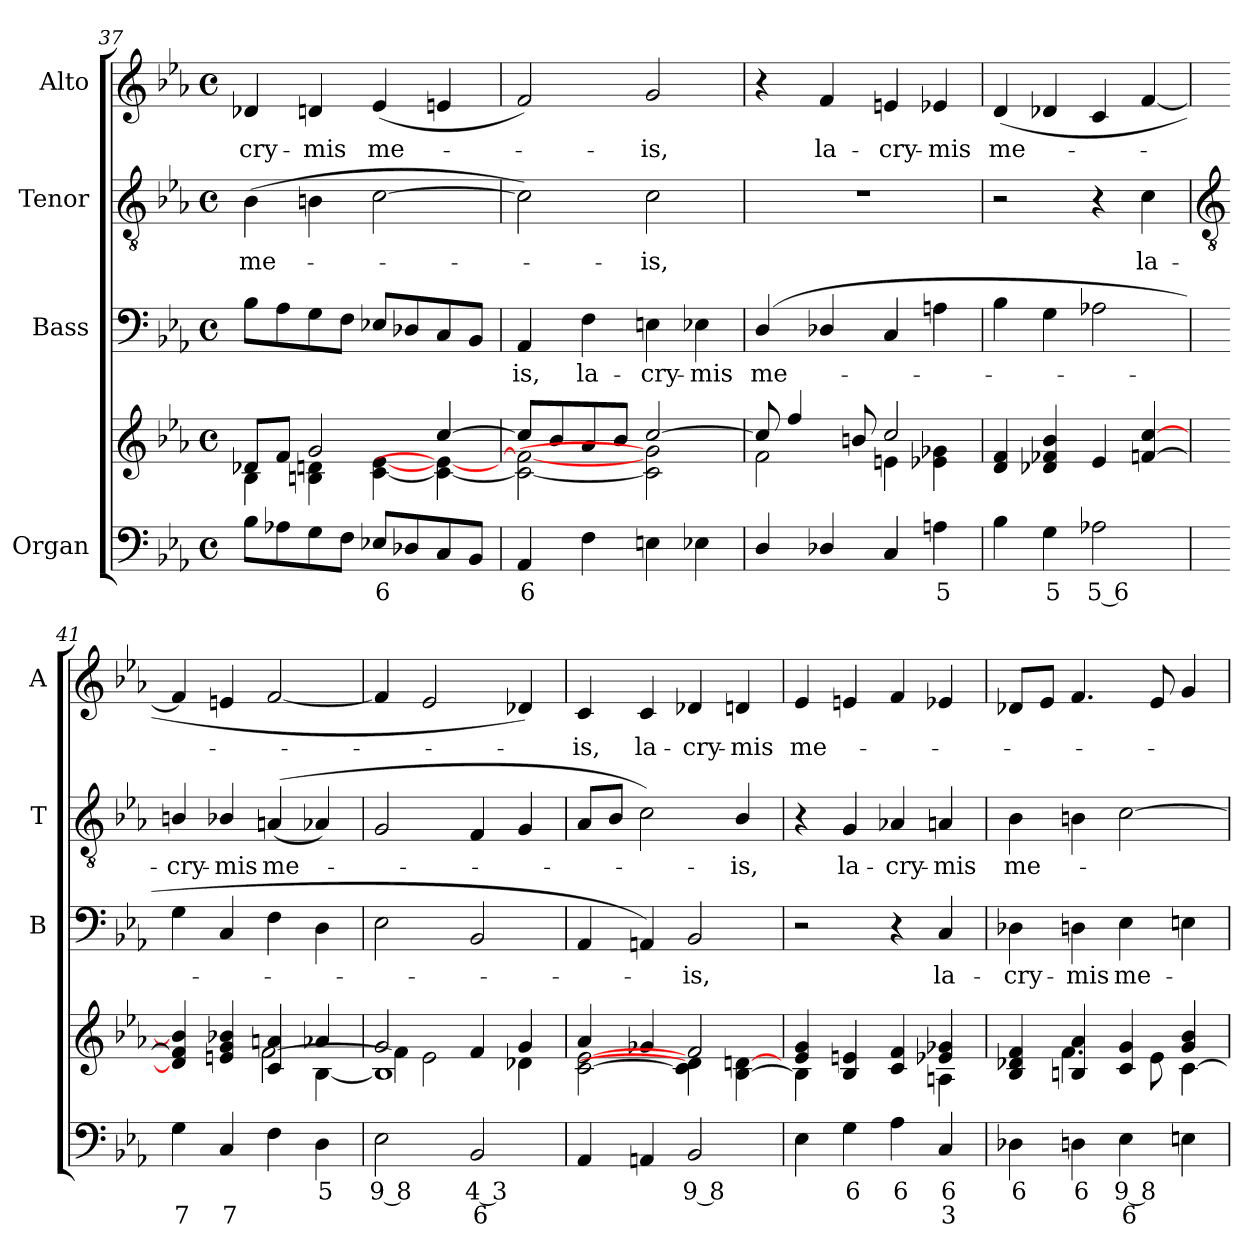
**kern	**text	**text	**kern	**kern	**text	**kern	**text	**kern	**text
*part4	*part4	*part4	*part4	*part3	*part3	*part2	*part2	*part1	*part1
*staff5	*staff5	*staff5	*staff4	*staff3	*staff3	*staff2	*staff2	*staff1	*staff1
*I"Organ	*	*	*	*I"Bass	*	*I"Tenor	*	*I"Alto	*
*	*	*	*	*I'B	*	*I'T	*	*I'A	*
*clefF4	*	*	*clefG2	*clefF4	*	*clefGv2	*	*clefG2	*
*k[b-e-a-]	*	*	*k[b-e-a-]	*k[b-e-a-]	*	*k[b-e-a-]	*	*k[b-e-a-]	*
*E-:	*	*	*E-:	*E-:	*	*E-:	*	*E-:	*
*M4/4	*	*	*M4/4	*M4/4	*	*M4/4	*	*M4/4	*
*met(c)	*	*	*met(c)	*met(c)	*	*met(c)	*	*met(c)	*
=37	=37	=37	=37	=37	=37	=37	=37	=37	=37
*	*	*	*^	*	*	*	*	*	*
!	!	!	!	!	!	!	!	!LO:LY:b	!	!LO:LY:b
8B-L	.	.	8d-X/L	4B-\	8B-L	.	(>4B-	me-	4d-X	-cry-
8A-X	.	.	8f/J	.	8A-	.	.	.	.	.
!	!	!	!	!	!	!	!	!	!	!LO:LY:b
8G	.	.	2g/	4Bn\ 4dn\	8G	.	4Bn	.	4dn	-mis
8FJ	.	.	.	.	8FJ	.	.	.	.	.
!	!LO:LY:b	!	!	!	!	!	!	!	!	!LO:LY:b
8E-XL	6	.	.	[4c\ [4e-\	8E-XL	.	[2c	.	(<4e-	me-
8D-X	.	.	.	.	8D-X	.	.	.	.	.
8C	.	.	[4cc/	4c\_ 4e\_	8C	.	.	.	4en	.
8BB-J	.	.	.	.	8BB-J	.	.	.	.	.
=38	=38	=38	=38	=38	=38	=38	=38	=38	=38	=38
!	!LO:LY:b	!	!	!	!	!LO:LY:b	!	!	!	!
4AA-	6	.	8cc/L]	2c\_ 2f\_	4AA-	is,	2c])	.	2f)	.
.	.	.	8b-/	.	.	.	.	.	.	.
!	!	!	!	!	!	!LO:LY:b	!	!	!	!
4F	.	.	8a-/	.	4F	la-	.	.	.	.
.	.	.	8b-/J	.	.	.	.	.	.	.
!	!	!	!	!	!	!LO:LY:b	!	!LO:LY:b	!	!LO:LY:b
4En	.	.	[2cc/	2c\] 2g\]	4En	-cry-	2c	is,	2g	is,
!	!	!	!	!	!	!LO:LY:b	!	!	!	!
4E-X	.	.	.	.	4E-X	-mis	.	.	.	.
=39	=39	=39	=39	=39	=39	=39	=39	=39	=39	=39
!	!	!	!	!	!	!LO:LY:b	!	!	!	!
4D/	.	.	8cc/]	2f\	(<4D/	me-	1r	.	4r	.
.	.	.	4ff/	.	.	.	.	.	.	.
!	!	!	!	!	!	!	!	!	!	!LO:LY:b
4D-X/	.	.	.	.	4D-X/	.	.	.	4f	la-
.	.	.	8bn/	.	.	.	.	.	.	.
!	!	!	!	!	!	!	!	!	!	!LO:LY:b
4C	.	.	2cc/	4en\	4C	.	.	.	4en	-cry-
!	!LO:LY:b	!	!	!	!	!	!	!	!	!LO:LY:b
4An	5	.	.	4e-X\ 4g-X\	4An	.	.	.	4e-X	-mis
=40	=40	=40	=40	=40	=40	=40	=40	=40	=40	=40
!	!	!	!	!	!	!	!	!	!	!LO:LY:b
4B-	.	.	4d/ 4f/	1ryy	4B-	.	2r	.	(<4d	me-
!	!LO:LY:b	!	!	!	!	!	!	!	!	!
4G	5	.	4d-X/ 4f-X/ 4b-/	.	4G	.	.	.	4d-X	.
!	!LO:LY:b	!	!	!	!	!	!	!	!	!
2A-X	5 6	.	4e-/	.	2A-X	.	4r	.	4c	.
!	!	!	!	!	!	!	!	!LO:LY:b	!	!
.	.	.	[4fn/ [4cc/	.	.	.	4c	la-	[4f	.
*	*	*	*v	*v	*	*	*	*	*	*
!!LO:LB:g=z
=41	=41	=41	=41	=41	=41	=41	=41	=41	=41
*	*	*	*	*	*	*clefGv2	*	*	*
!	!	!LO:LY:b	!	!	!	!	!LO:LY:b	!	!
*	*	*	*^	*	*	*	*	*	*
*	*	*	*	*^	*	*	*	*	*	*
4G	.	7	4d/] 4f/] 4b/]	2ryy	2ryy	4G	.	4Bn/	-cry-	4f]	.
!	!	!LO:LY:b	!	!	!	!	!	!	!LO:LY:b	!	!
4C	.	7	4en/ 4g/ 4b-X/	.	.	4C	.	4B-X/	-mis	4en	.
!	!	!	!	!	!	!	!	!	!LO:LY:b	!	!
4F	.	.	4c/ 4an/	4ryy	[2f\	4F	.	(<(<4An	me-	[2f	.
!	!LO:LY:b	!	!	!	!	!	!	!	!	!	!
4D	5	.	4a-X/	[4B-\	.	4D	.	4A-X)	.	.	.
=42	=42	=42	=42	=42	=42	=42	=42	=42	=42	=42	=42
!	!LO:LY:b	!	!	!	!	!	!	!	!	!	!
2E-	9 8	.	2g/	1B-\]	4f\]	2E-	.	2G	.	4f]	.
.	.	.	.	.	2e-\	.	.	.	.	2e-	.
!	!LO:LY:b	!LO:LY:b	!	!	!	!	!	!	!	!	!
2BB-	4 3	6	4f/	.	.	2BB-	.	4F	.	.	.
.	.	.	4g/	.	4d-X\	.	.	4G	.	4d-X)	.
=43	=43	=43	=43	=43	=43	=43	=43	=43	=43	=43	=43
!	!	!	!	!	!	!	!	!	!	!	!LO:LY:b
4AA-	.	.	4a-/	2.ryy	[2c\ [2e-\	4AA-	.	8A-L	.	4c	is,
.	.	.	.	.	.	.	.	8B-J	.	.	.
!	!	!	!	!	!	!	!	!	!	!	!LO:LY:b
4AAn	.	.	4g-X/	.	.	4AAn)	.	2c)	.	4c	la-
!	!LO:LY:b	!	!	!	!	!	!LO:LY:b	!	!	!	!LO:LY:b
2BB-	9 8	.	2f/	.	4c\] 4d-\]	2BB-	is,	.	.	4d-X	-cry-
!	!	!	!	!	!	!	!	!	!LO:LY:b	!	!LO:LY:b
.	.	.	.	4ryy	[4B-\ [4dn\	.	.	4B-/	is,	4dn	-mis
=44	=44	=44	=44	=44	=44	=44	=44	=44	=44	=44	=44
!	!	!	!	!	!	!	!	!	!	!	!LO:LY:b
4E-	.	.	4e-/ 4g/	2.ryy	4B-\]	2r	.	4r	.	4e-	me-
!	!LO:LY:b	!	!	!	!	!	!	!	!LO:LY:b	!	!
4G	6	.	4B-/ 4en/	.	4ryy	.	.	4G	la-	4en	.
!	!LO:LY:b	!	!	!	!	!	!	!	!LO:LY:b	!	!
4A-	6	.	4c/ 4f/	.	4ryy	4r	.	4A-X	-cry-	4f	.
!	!LO:LY:b	!LO:LY:b	!	!	!	!	!LO:LY:b	!	!LO:LY:b	!	!
4C	6	3	4e-X/ 4g-X/	4ryy	4An\	4C	la-	4An	-mis	4e-X	.
=45	=45	=45	=45	=45	=45	=45	=45	=45	=45	=45	=45
!	!LO:LY:b	!	!	!	!	!	!LO:LY:b	!	!LO:LY:b	!	!
4D-X	6	.	4B-/ 4d-X/ 4f/	1ryy	4ryy	4D-X	-cry-	4B-	me-	8d-XL	.
.	.	.	.	.	.	.	.	.	.	8e-J	.
!	!LO:LY:b	!	!	!	!	!	!LO:LY:b	!	!	!	!
4Dn	6	.	4Bn/ 4a-/	.	4.f\	4Dn	-mis	4Bn	.	4.f	.
!	!LO:LY:b	!LO:LY:b	!	!	!	!	!LO:LY:b	!	!	!	!
4E-	9 8	6	4c/ 4g/	.	.	4E-	me-	[2c	.	.	.
.	.	.	.	.	8e-\	.	.	.	.	8e-	.
4En	.	.	4g/ 4b-/	.	[4c\	4En	.	.	.	4g	.
*	*	*	*v	*v	*v	*	*	*	*	*	*
=	=	=	=	=	=	=	=	=	=
*-	*-	*-	*-	*-	*-	*-	*-	*-	*-
